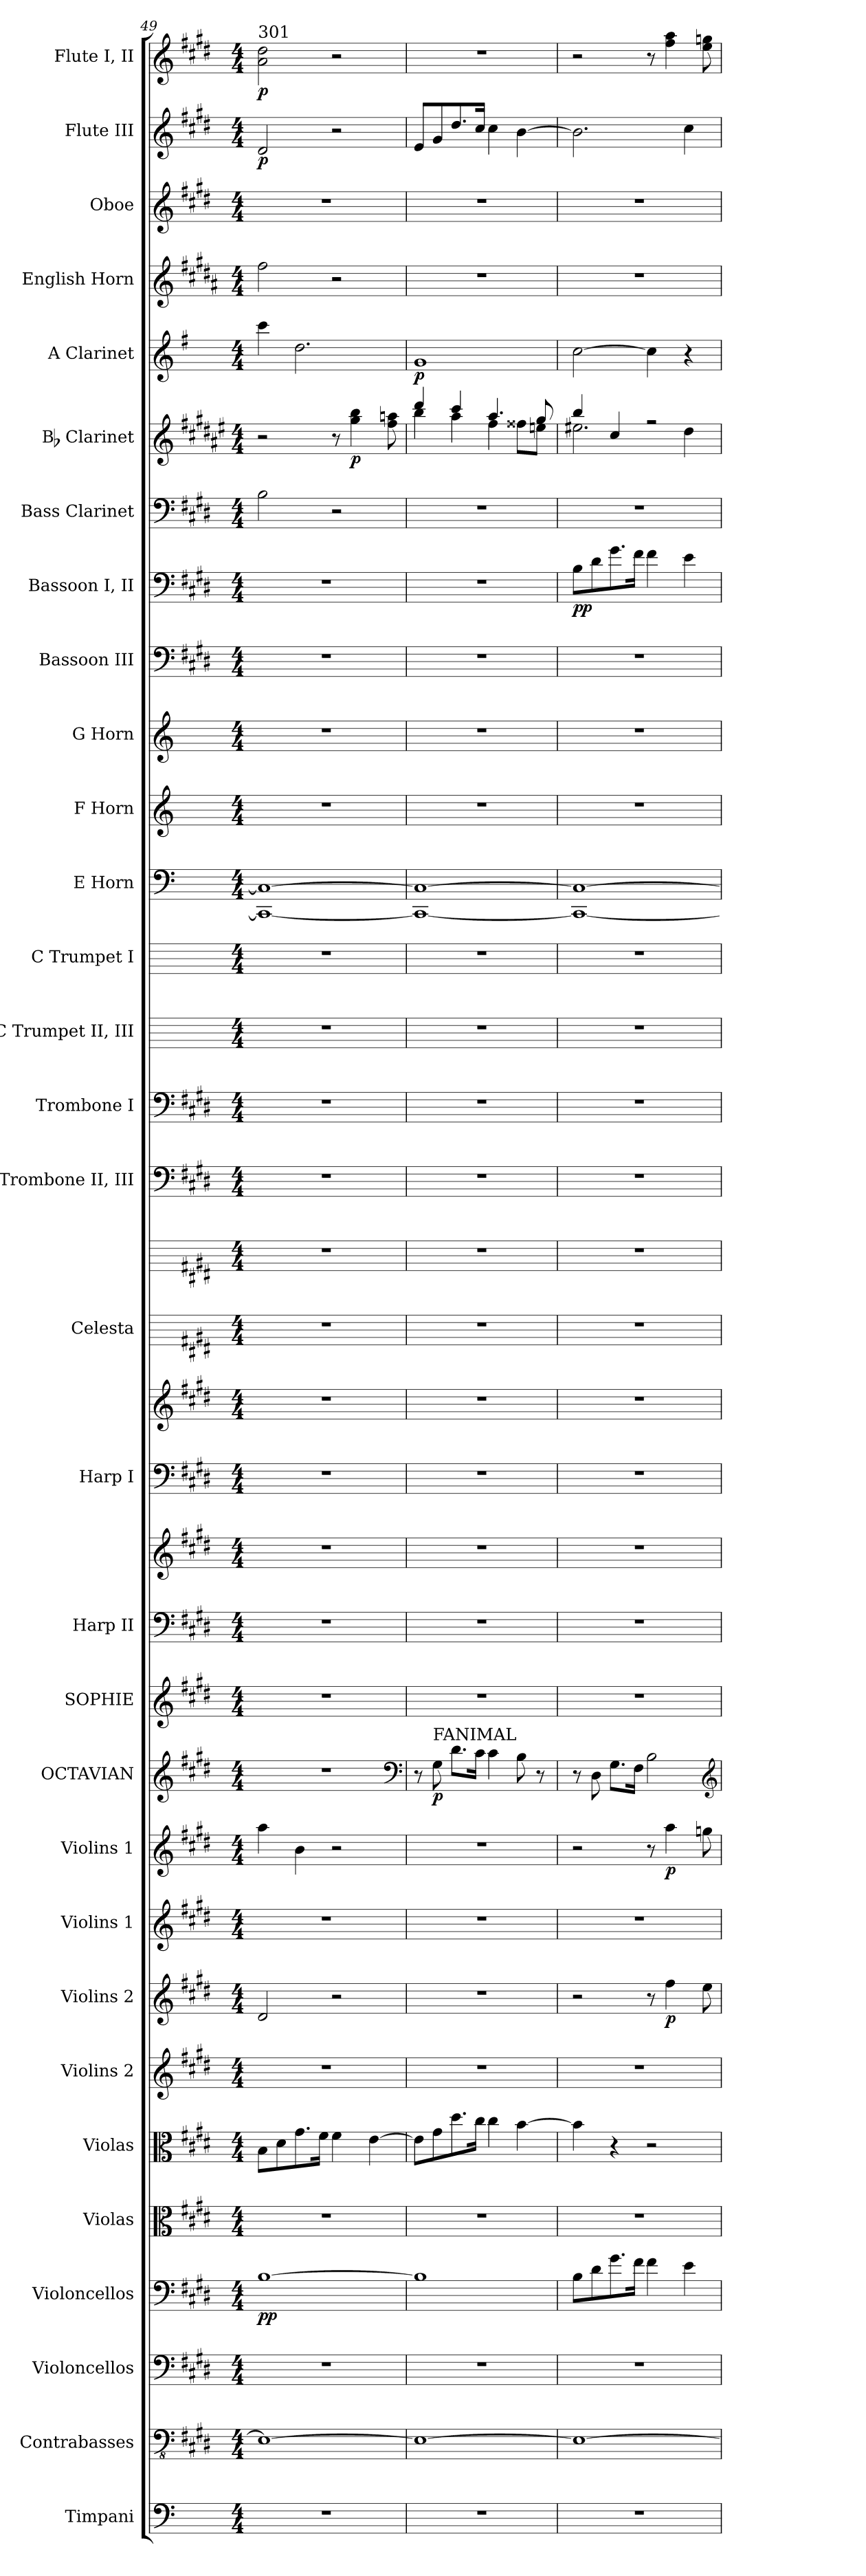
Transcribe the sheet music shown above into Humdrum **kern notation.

**kern	**kern	**kern	**kern	**dynam	**kern	**kern	**kern	**kern	**dynam	**kern	**kern	**dynam	**kern	**dynam	**kern	**kern	**kern	**kern	**kern	**kern	**kern	**kern	**kern	**kern	**kern	**kern	**kern	**kern	**kern	**kern	**dynam	**kern	**kern	**dynam	**kern	**dynam	**kern	**kern	**kern	**dynam	**kern	**dynam
*part31	*part30	*part29	*part28	*part28	*part27	*part26	*part25	*part24	*part24	*part23	*part22	*part22	*part21	*part21	*part20	*part19	*part19	*part18	*part18	*part17	*part17	*part16	*part15	*part14	*part13	*part12	*part11	*part10	*part9	*part8	*part8	*part7	*part6	*part6	*part5	*part5	*part4	*part3	*part2	*part2	*part1	*part1
*staff34	*staff33	*staff32	*staff31	*staff31	*staff30	*staff29	*staff28	*staff27	*staff27	*staff26	*staff25	*staff25	*staff24	*staff24	*staff23	*staff22	*staff21	*staff20	*staff19	*staff18	*staff17	*staff16	*staff15	*staff14	*staff13	*staff12	*staff11	*staff10	*staff9	*staff8	*staff8	*staff7	*staff6	*staff6	*staff5	*staff5	*staff4	*staff3	*staff2	*staff2	*staff1	*staff1
*I"Timpani	*I"Contrabasses	*I"Violoncellos	*I"Violoncellos	*	*I"Violas	*I"Violas	*I"Violins 2	*I"Violins 2	*	*I"Violins 1	*I"Violins 1	*	*I"OCTAVIAN	*	*I"SOPHIE	*I"Harp II	*	*I"Harp I	*	*I"Celesta	*	*I"Trombone II, III	*I"Trombone I	*I"C Trumpet II, III	*I"C Trumpet I	*I"E Horn	*I"F Horn	*I"G Horn	*I"Bassoon III	*I"Bassoon I, II	*	*I"Bass Clarinet	*I"Bb Clarinet	*	*I"A Clarinet	*	*I"English Horn	*I"Oboe	*I"Flute III	*	*I"Flute I, II	*
*I'Timp.	*I'Cbs.	*I'Vlcs.	*I'Vlcs.	*	*I'Vlas.	*I'Vlas.	*I'Vlns. 2	*I'Vlns. 2	*	*I'Vlns. 1	*I'Vlns. 1	*	*I'OCTAVIAN	*	*I'SOPHIE	*I'Hrp. II	*	*I'Hrp. I	*	*I'Cel.	*	*I'Trb. II, III	*I'Trb. I	*I'C Tpt. II, III	*I'C Tpt. I	*I'E Hn.	*I'F Hn.	*I'G Hn.	*I'Bsn. III	*I'Bsn. I, II	*	*I'Bass Cl.	*I'Bb Cl.	*	*I'A Cl.	*	*I'Eng. Hn.	*I'Ob.	*I'Fl. III	*	*I'Fl. I, II	*
*clefF4	*clefFv4	*clefF4	*clefF4	*	*clefC3	*clefC3	*clefG2	*clefG2	*	*clefG2	*clefG2	*	*clefG2	*	*clefG2	*clefF4	*clefG2	*clefF4	*clefG2	*	*	*clefF4	*clefF4	*	*	*clefF4	*clefG2	*clefG2	*clefF4	*clefF4	*	*clefF4	*clefG2	*	*clefG2	*	*clefG2	*clefG2	*clefG2	*	*clefG2	*
*	*	*	*	*	*	*	*	*	*	*	*	*	*	*	*	*	*	*	*	*	*	*	*	*	*	*ITrd5c8	*ITrd-3c-5	*ITrd3c5	*	*	*	*ITrd8c14	*ITrd1c2	*	*ITrd2c3	*	*ITrd4c7	*	*	*	*	*
*k[]	*k[f#c#g#d#]	*k[f#c#g#d#]	*k[f#c#g#d#]	*	*k[f#c#g#d#]	*k[f#c#g#d#]	*k[f#c#g#d#]	*k[f#c#g#d#]	*	*k[f#c#g#d#]	*k[f#c#g#d#]	*	*k[f#c#g#d#]	*	*k[f#c#g#d#]	*k[f#c#g#d#]	*k[f#c#g#d#]	*k[f#c#g#d#]	*k[f#c#g#d#]	*k[f#c#g#d#]	*k[f#c#g#d#]	*k[f#c#g#d#]	*k[f#c#g#d#]	*k[]	*k[]	*k[f#c#g#d#]	*k[b-]	*k[f#]	*k[f#c#g#d#]	*k[f#c#g#d#]	*	*k[f#c#g#d#]	*k[f#c#g#d#]	*	*k[f#c#g#d#]	*	*k[f#c#g#d#]	*k[f#c#g#d#]	*k[f#c#g#d#]	*	*k[f#c#g#d#]	*
*C:	*E:	*E:	*E:	*	*E:	*E:	*E:	*E:	*	*E:	*E:	*	*E:	*	*E:	*E:	*E:	*E:	*E:	*E:	*E:	*E:	*E:	*C:	*C:	*E:	*F:	*G:	*E:	*E:	*	*E:	*E:	*	*E:	*	*E:	*E:	*E:	*	*E:	*
*M4/4	*M4/4	*M4/4	*M4/4	*	*M4/4	*M4/4	*M4/4	*M4/4	*	*M4/4	*M4/4	*	*M4/4	*	*M4/4	*M4/4	*M4/4	*M4/4	*M4/4	*M4/4	*M4/4	*M4/4	*M4/4	*M4/4	*M4/4	*M4/4	*M4/4	*M4/4	*M4/4	*M4/4	*	*M4/4	*M4/4	*	*M4/4	*	*M4/4	*M4/4	*M4/4	*	*M4/4	*
=49	=49	=49	=49	=49	=49	=49	=49	=49	=49	=49	=49	=49	=49	=49	=49	=49	=49	=49	=49	=49	=49	=49	=49	=49	=49	=49	=49	=49	=49	=49	=49	=49	=49	=49	=49	=49	=49	=49	=49	=49	=49	=49
!	!	!	!	!	!	!	!	!	!	!	!	!	!	!	!	!	!	!	!	!	!	!	!	!	!	!	!	!	!	!	!	!	!	!	!	!	!	!	!	!	!LO:TX:a:t=301	!
!	!	!	!	!LO:DY:b	!	!	!	!	!	!	!	!	!	!	!	!	!	!	!	!	!	!	!	!	!	!	!	!	!	!	!	!	!	!	!	!	!	!	!	!LO:DY:b	!	!LO:DY:b
1r	1EE_	1r	[1B	pp	1r	8B\L	1r	2d#/	.	1r	4aa\	.	1r	.	1r	1r	1r	1r	1r	1r	1r	1r	1r	1r	1r	1EEE_ 1EE_	1r	1r	1r	1r	.	2BB\	2r	.	4aa\	.	2b\	1r	2d#/	p	2a\ 2dd#\	p
.	.	.	.	.	.	8d#\	.	.	.	.	.	.	.	.	.	.	.	.	.	.	.	.	.	.	.	.	.	.	.	.	.	.	.	.	.	.	.	.	.	.	.	.
.	.	.	.	.	.	8.g#\	.	.	.	.	4b\	.	.	.	.	.	.	.	.	.	.	.	.	.	.	.	.	.	.	.	.	.	.	.	2.b\	.	.	.	.	.	.	.
.	.	.	.	.	.	16f#\Jk	.	.	.	.	.	.	.	.	.	.	.	.	.	.	.	.	.	.	.	.	.	.	.	.	.	.	.	.	.	.	.	.	.	.	.	.
.	.	.	.	.	.	4f#\	.	2r	.	.	2r	.	.	.	.	.	.	.	.	.	.	.	.	.	.	.	.	.	.	.	.	2r	8r	.	.	.	2r	.	2r	.	2r	.
!	!	!	!	!	!	!	!	!	!	!	!	!	!	!	!	!	!	!	!	!	!	!	!	!	!	!	!	!	!	!	!	!	!	!LO:DY:b	!	!	!	!	!	!	!	!
.	.	.	.	.	.	.	.	.	.	.	.	.	.	.	.	.	.	.	.	.	.	.	.	.	.	.	.	.	.	.	.	.	4ff#\ 4aa\	p	.	.	.	.	.	.	.	.
.	.	.	.	.	.	[4e\	.	.	.	.	.	.	.	.	.	.	.	.	.	.	.	.	.	.	.	.	.	.	.	.	.	.	.	.	.	.	.	.	.	.	.	.
.	.	.	.	.	.	.	.	.	.	.	.	.	.	.	.	.	.	.	.	.	.	.	.	.	.	.	.	.	.	.	.	.	8ee\ 8ggn\	.	.	.	.	.	.	.	.	.
*	*	*	*	*	*	*	*	*	*	*	*	*	*clefF4	*	*	*	*	*	*	*	*	*	*	*	*	*	*	*	*	*	*	*	*	*	*	*	*	*	*	*	*	*
=50	=50	=50	=50	=50	=50	=50	=50	=50	=50	=50	=50	=50	=50	=50	=50	=50	=50	=50	=50	=50	=50	=50	=50	=50	=50	=50	=50	=50	=50	=50	=50	=50	=50	=50	=50	=50	=50	=50	=50	=50	=50	=50
*	*	*	*	*	*	*	*	*	*	*	*	*	*	*	*	*	*	*	*	*	*	*	*	*	*	*	*	*	*	*	*	*	*^	*	*	*	*	*	*	*	*	*
!	!	!	!	!	!	!	!	!	!	!	!	!	!	!	!	!	!	!	!	!	!	!	!	!	!	!	!	!	!	!	!	!	!	!	!	!	!LO:DY:b	!	!	!	!	!	!
1r	1EE_	1r	1B]	.	1r	8e\L]	1r	1r	.	1r	1r	.	8r	.	1r	1r	1r	1r	1r	1r	1r	1r	1r	1r	1r	1EEE_ 1EE_	1r	1r	1r	1r	.	1r	4ccc#/	4aa\	.	1e	p	1r	1r	8e/L	.	1r	.
!	!	!	!	!	!	!	!	!	!	!	!	!	!LO:TX:a:t=FANIMAL	!	!	!	!	!	!	!	!	!	!	!	!	!	!	!	!	!	!	!	!	!	!	!	!	!	!	!	!	!	!
!	!	!	!	!	!	!	!	!	!	!	!	!	!	!LO:DY:b	!	!	!	!	!	!	!	!	!	!	!	!	!	!	!	!	!	!	!	!	!	!	!	!	!	!	!	!	!
.	.	.	.	.	.	8g#\	.	.	.	.	.	.	8G#\	p	.	.	.	.	.	.	.	.	.	.	.	.	.	.	.	.	.	.	.	.	.	.	.	.	.	8g#/	.	.	.
.	.	.	.	.	.	8.dd#\	.	.	.	.	.	.	8.d#\L	.	.	.	.	.	.	.	.	.	.	.	.	.	.	.	.	.	.	.	4bb/	4gg#\	.	.	.	.	.	8.dd#/	.	.	.
.	.	.	.	.	.	16cc#\Jk	.	.	.	.	.	.	16c#\Jk	.	.	.	.	.	.	.	.	.	.	.	.	.	.	.	.	.	.	.	.	.	.	.	.	.	.	16cc#/Jk	.	.	.
.	.	.	.	.	.	4cc#\	.	.	.	.	.	.	4c#\	.	.	.	.	.	.	.	.	.	.	.	.	.	.	.	.	.	.	.	4.gg#/	4ee\	.	.	.	.	.	4cc#\	.	.	.
.	.	.	.	.	.	[4b\	.	.	.	.	.	.	8B\	.	.	.	.	.	.	.	.	.	.	.	.	.	.	.	.	.	.	.	.	8ee#X\L	.	.	.	.	.	[4b\	.	.	.
.	.	.	.	.	.	.	.	.	.	.	.	.	8r	.	.	.	.	.	.	.	.	.	.	.	.	.	.	.	.	.	.	.	8ff#/	8ddn\J	.	.	.	.	.	.	.	.	.
=51	=51	=51	=51	=51	=51	=51	=51	=51	=51	=51	=51	=51	=51	=51	=51	=51	=51	=51	=51	=51	=51	=51	=51	=51	=51	=51	=51	=51	=51	=51	=51	=51	=51	=51	=51	=51	=51	=51	=51	=51	=51	=51	=51
!	!	!	!	!	!	!	!	!	!	!	!	!	!	!	!	!	!	!	!	!	!	!	!	!	!	!	!	!	!	!	!LO:DY:b	!	!	!	!	!	!	!	!	!	!	!	!
1r	1EE_	1r	8B\L	.	1r	4b\]	1r	2r	.	1r	2r	.	8r	.	1r	1r	1r	1r	1r	1r	1r	1r	1r	1r	1r	1EEE_ 1EE_	1r	1r	1r	8B\L	pp	1r	4aa/	2.dd#X\	.	[2a\	.	1r	1r	2.b\]	.	2r	.
.	.	.	8d#\	.	.	.	.	.	.	.	.	.	8D#\	.	.	.	.	.	.	.	.	.	.	.	.	.	.	.	.	8d#\	.	.	.	.	.	.	.	.	.	.	.	.	.
.	.	.	8.g#\	.	.	4r	.	.	.	.	.	.	8.G#\L	.	.	.	.	.	.	.	.	.	.	.	.	.	.	.	.	8.g#\	.	.	4b/	.	.	.	.	.	.	.	.	.	.
.	.	.	16f#\Jk	.	.	.	.	.	.	.	.	.	16F#\Jk	.	.	.	.	.	.	.	.	.	.	.	.	.	.	.	.	16f#\Jk	.	.	.	.	.	.	.	.	.	.	.	.	.
.	.	.	4f#\	.	.	2r	.	8r	.	.	8r	.	2B\	.	.	.	.	.	.	.	.	.	.	.	.	.	.	.	.	4f#\	.	.	2rff	.	.	4a\]	.	.	.	.	.	8r	.
!	!	!	!	!	!	!	!	!	!LO:DY:b	!	!	!LO:DY:b	!	!	!	!	!	!	!	!	!	!	!	!	!	!	!	!	!	!	!	!	!	!	!	!	!	!	!	!	!	!	!
.	.	.	.	.	.	.	.	4ff#\	p	.	4aa\	p	.	.	.	.	.	.	.	.	.	.	.	.	.	.	.	.	.	.	.	.	.	.	.	.	.	.	.	.	.	4ff#\ 4aa\	.
.	.	.	4e\	.	.	.	.	.	.	.	.	.	.	.	.	.	.	.	.	.	.	.	.	.	.	.	.	.	.	4e\	.	.	.	4cc#\	.	4r	.	.	.	4cc#\	.	.	.
.	.	.	.	.	.	.	.	8ee\	.	.	8ggn\	.	.	.	.	.	.	.	.	.	.	.	.	.	.	.	.	.	.	.	.	.	.	.	.	.	.	.	.	.	.	8ee\ 8ggn\	.
*	*	*	*	*	*	*	*	*	*	*	*	*	*	*	*	*	*	*	*	*	*	*	*	*	*	*	*	*	*	*	*	*	*v	*v	*	*	*	*	*	*	*	*	*
*	*	*	*	*	*	*	*	*	*	*	*	*	*clefG2	*	*	*	*	*	*	*	*	*	*	*	*	*	*	*	*	*	*	*	*	*	*	*	*	*	*	*	*	*
=	=	=	=	=	=	=	=	=	=	=	=	=	=	=	=	=	=	=	=	=	=	=	=	=	=	=	=	=	=	=	=	=	=	=	=	=	=	=	=	=	=	=
*-	*-	*-	*-	*-	*-	*-	*-	*-	*-	*-	*-	*-	*-	*-	*-	*-	*-	*-	*-	*-	*-	*-	*-	*-	*-	*-	*-	*-	*-	*-	*-	*-	*-	*-	*-	*-	*-	*-	*-	*-	*-	*-
